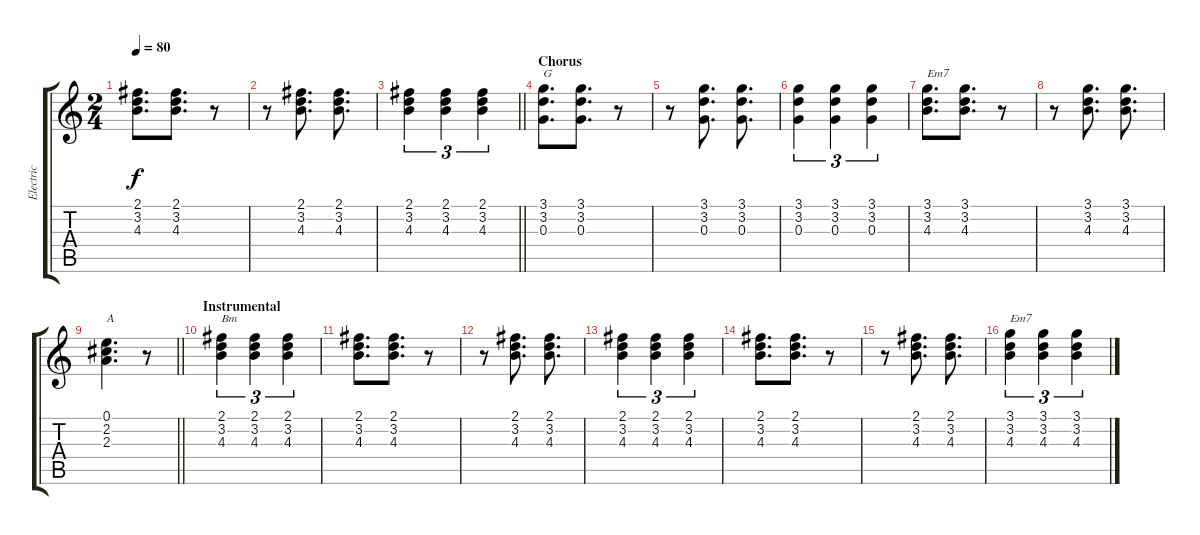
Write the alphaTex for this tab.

\track ("Electric" "Electric") {instrument overdrivenguitar}
\staff {score tabs}
\tuning (E4 B3 G3 D3 A2 E2) {hide}
\ts (2 4)
\tempo 80
\clef g2
\ks c
(2.1 3.2 4.3).8{d dy f} (2.1 3.2 4.3).8{d} r.8 |
r.8 (2.1 3.2 4.3).8{d} (2.1 3.2 4.3).8{d} |
\barLineRight lightlight
(2.1 3.2 4.3).4{tu (3 2)} (2.1 3.2 4.3).4{tu (3 2)} (2.1 3.2 4.3).4{tu (3 2)} |
\section ("" "Chorus")
(3.1 3.2 0.3).8{d txt "G"} (3.1 3.2 0.3).8{d} r.8 |
r.8 (3.1 3.2 0.3).8{d} (3.1 3.2 0.3).8{d} |
(3.1 3.2 0.3).4{tu (3 2)} (3.1 3.2 0.3).4{tu (3 2)} (3.1 3.2 0.3).4{tu (3 2)} |
(3.1 3.2 4.3).8{d txt "Em7"} (3.1 3.2 4.3).8{d} r.8 |
r.8 (3.1 3.2 4.3).8{d} (3.1 3.2 4.3).8{d} |
\barLineRight lightlight
(0.1 2.2 2.3).4{d txt "A"} r.8 |
\section ("" "Instrumental")
(2.1 3.2 4.3).4{tu (3 2) txt "Bm"} (2.1 3.2 4.3).4{tu (3 2)} (2.1 3.2 4.3).4{tu (3 2)} |
(2.1 3.2 4.3).8{d} (2.1 3.2 4.3).8{d} r.8 |
r.8 (2.1 3.2 4.3).8{d} (2.1 3.2 4.3).8{d} |
(2.1 3.2 4.3).4{tu (3 2)} (2.1 3.2 4.3).4{tu (3 2)} (2.1 3.2 4.3).4{tu (3 2)} |
(2.1 3.2 4.3).8{d} (2.1 3.2 4.3).8{d} r.8 |
r.8 (2.1 3.2 4.3).8{d} (2.1 3.2 4.3).8{d} |
(3.1 3.2 4.3).4{tu (3 2) txt "Em7"} (3.1 3.2 4.3).4{tu (3 2)} (3.1 3.2 4.3).4{tu (3 2)}
